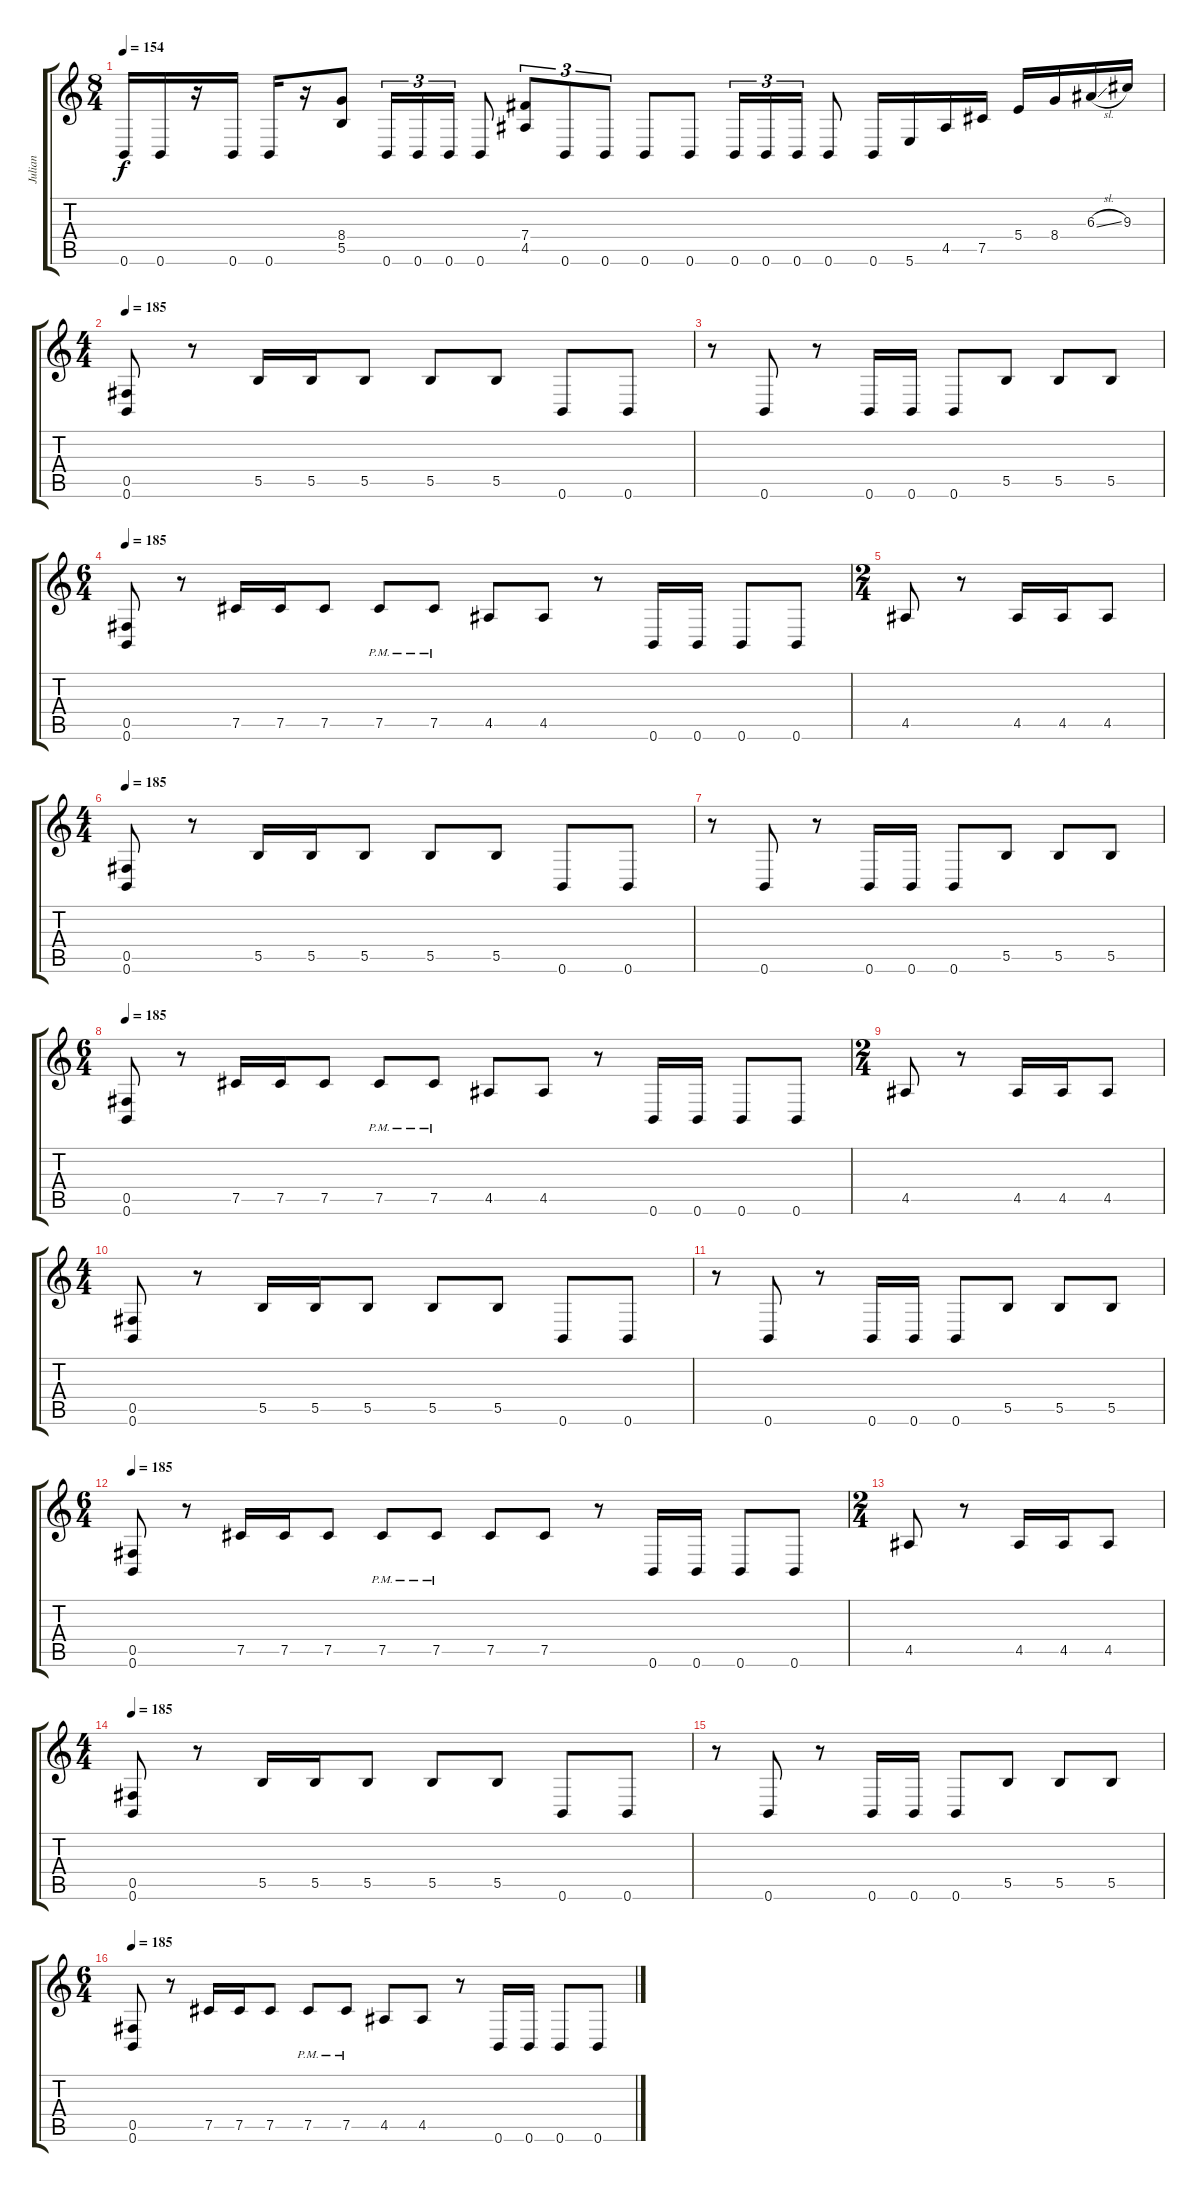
\track ("Julian" "Julian") {instrument overdrivenguitar}
\staff {score tabs}
\tuning (Db4 Ab3 E3 B2 Gb2 B1) {hide}
\ts (8 4)
\tempo 154
\clef g2
\ks c
0.6.16{dy f} 0.6.16 r.16 0.6.16 0.6.16 r.16 (8.4 5.5).8 0.6.16{tu (3 2)} 0.6.16{tu (3 2)} 0.6.16{tu (3 2)} 0.6.8 (7.4 4.5).8{tu (3 2)} 0.6.8{tu (3 2)} 0.6.8{tu (3 2)} 0.6.8 0.6.8 0.6.16{tu (3 2)} 0.6.16{tu (3 2)} 0.6.16{tu (3 2)} 0.6.8 0.6.16 5.6.16 4.5.16 7.5.16 5.4.16 8.4.16 6.3{sl}.16 9.3.16 |
\ts (4 4)
\tempo 185
(0.5 0.6).8{volume 16 instrument overdrivenguitar} r.8 5.5.16 5.5.16 5.5.8 5.5.8 5.5.8 0.6.8 0.6.8 |
r.8 0.6.8 r.8 0.6.16 0.6.16 0.6.8 5.5.8 5.5.8 5.5.8 |
\ts (6 4)
\tempo 185
(0.5 0.6).8 r.8 7.5.16 7.5.16 7.5.8 7.5{pm}.8 7.5{pm}.8 4.5.8 4.5.8 r.8 0.6.16 0.6.16 0.6.8 0.6.8 |
\ts (2 4)
4.5.8 r.8 4.5.16 4.5.16 4.5.8 |
\ts (4 4)
\tempo 185
(0.5 0.6).8 r.8 5.5.16 5.5.16 5.5.8 5.5.8 5.5.8 0.6.8 0.6.8 |
r.8 0.6.8 r.8 0.6.16 0.6.16 0.6.8 5.5.8 5.5.8 5.5.8 |
\ts (6 4)
\tempo 185
(0.5 0.6).8 r.8 7.5.16 7.5.16 7.5.8 7.5{pm}.8 7.5{pm}.8 4.5.8 4.5.8 r.8 0.6.16 0.6.16 0.6.8 0.6.8 |
\ts (2 4)
4.5.8 r.8 4.5.16 4.5.16 4.5.8 |
\ts (4 4)
(0.5 0.6).8 r.8 5.5.16 5.5.16 5.5.8 5.5.8 5.5.8 0.6.8 0.6.8 |
r.8 0.6.8 r.8 0.6.16 0.6.16 0.6.8 5.5.8 5.5.8 5.5.8 |
\ts (6 4)
\tempo 185
(0.5 0.6).8 r.8 7.5.16 7.5.16 7.5.8 7.5{pm}.8 7.5{pm}.8 7.5.8 7.5.8 r.8 0.6.16 0.6.16 0.6.8 0.6.8 |
\ts (2 4)
4.5.8 r.8 4.5.16 4.5.16 4.5.8 |
\ts (4 4)
\tempo 185
(0.5 0.6).8{volume 16 instrument overdrivenguitar} r.8 5.5.16 5.5.16 5.5.8 5.5.8 5.5.8 0.6.8 0.6.8 |
r.8 0.6.8 r.8 0.6.16 0.6.16 0.6.8 5.5.8 5.5.8 5.5.8 |
\ts (6 4)
\tempo 185
(0.5 0.6).8 r.8 7.5.16 7.5.16 7.5.8 7.5{pm}.8 7.5{pm}.8 4.5.8 4.5.8 r.8 0.6.16 0.6.16 0.6.8 0.6.8
